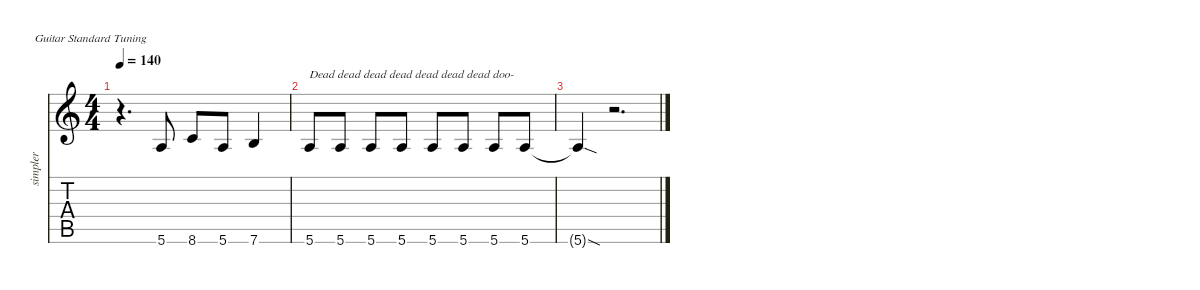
\defaultSystemsLayout 4
\hideDynamics
\bracketExtendMode nobrackets
\otherSystemsTrackNameOrientation horizontal
\track ("Guitar1,2-3-simpler" "simpler") {defaultSystemsLayout 4 solo instrument acousticguitarnylon}
\staff {score tabs}
\tuning (E4 B3 G3 D3 A2 E2)
\ts (4 4)
\tempo 140
\clef g2
\ks aminor
r.4{d dy f beam Down} 5.6.8{dy mf beam Up} 8.6.8{dy f beam Up} 5.6.8{beam Up} 7.6.4{beam Up} |
5.6.8{txt "Dead dead dead dead dead dead dead doo-" beam Up} 5.6.8{beam Up} 5.6.8{beam Up} 5.6.8{beam Up} 5.6.8{beam Up} 5.6.8{beam Up} 5.6.8{beam Up} 5.6.8{beam Up} |
5.6{sod t}.4{beam Up} r.2{d beam Up}
